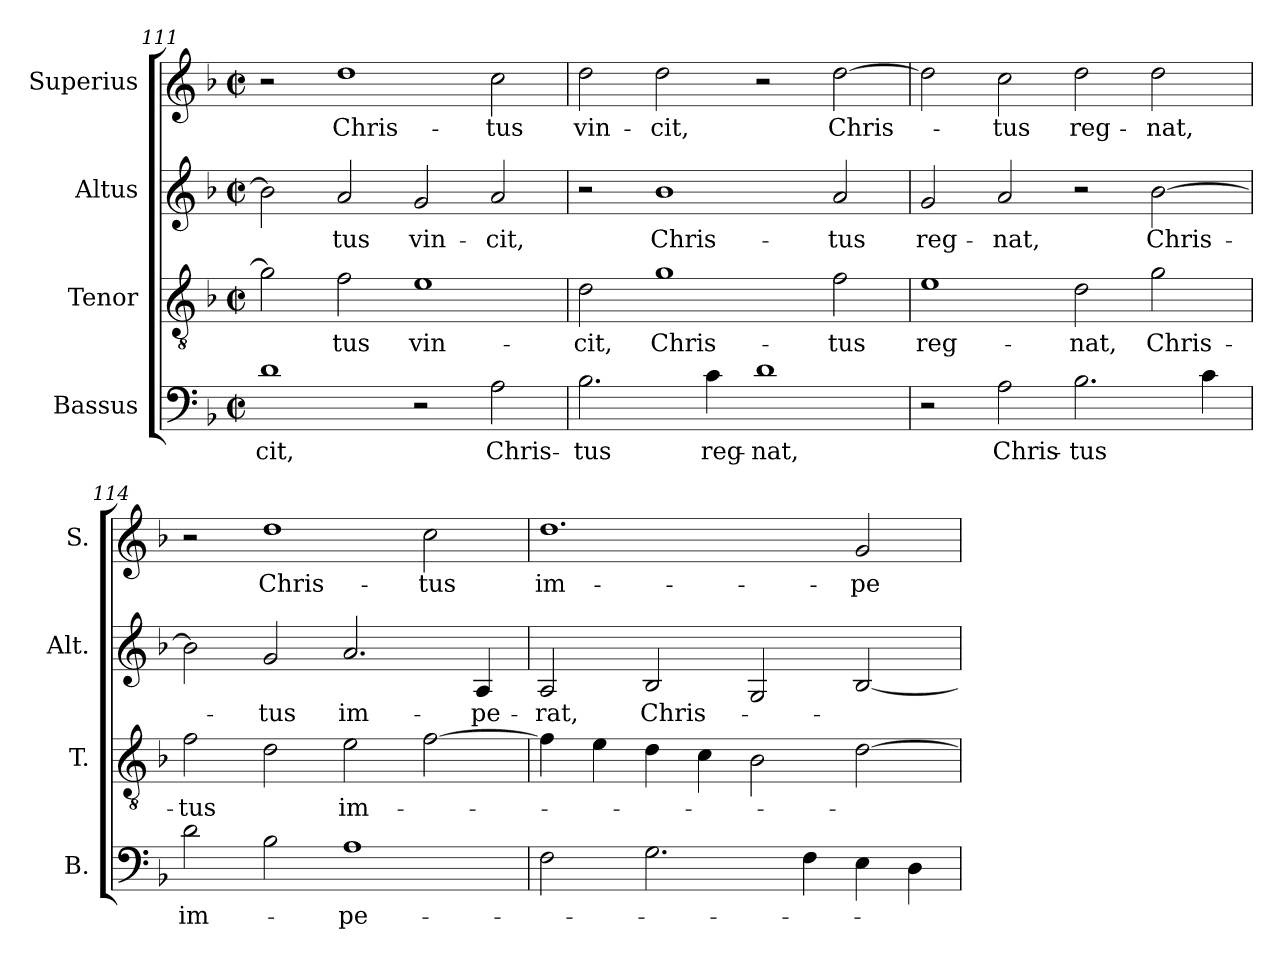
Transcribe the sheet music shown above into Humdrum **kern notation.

**kern	**text	**kern	**text	**kern	**text	**kern	**text
*part4	*part4	*part3	*part3	*part2	*part2	*part1	*part1
*staff4	*staff4	*staff3	*staff3	*staff2	*staff2	*staff1	*staff1
*I"Bassus	*	*I"Tenor	*	*I"Altus	*	*I"Superius	*
*I'B.	*	*I'T.	*	*I'Alt.	*	*I'S.	*
*clefF4	*	*clefGv2	*	*clefG2	*	*clefG2	*
*	*	*ITrd7c12	*	*	*	*	*
*k[b-]	*	*k[b-]	*	*k[b-]	*	*k[b-]	*
*F:	*	*F:	*	*F:	*	*F:	*
*M2/2	*	*M2/2	*	*M2/2	*	*M2/2	*
*met(c|)	*	*met(c|)	*	*met(c|)	*	*met(c|)	*
=111	=111	=111	=111	=111	=111	=111	=111
!	!LO:LY:b:color=#000000	!	!	!	!	!	!
1di	-cit,	2Gi\]	.	2b-i\]	.	2r	.
!	!	!	!LO:LY:b:color=#000000	!	!	!	!
!	!	!	!	!	!LO:LY:b:color=#000000	!	!
!	!	!	!	!	!	!	!LO:LY:b:color=#000000
.	.	2Fi\	-tus	2ai/	-tus	1ddi	Chris-
!	!	!	!LO:LY:b:color=#000000	!	!	!	!
!	!	!	!	!	!LO:LY:b:color=#000000	!	!
2r	.	1Ei	vin-	2gi/	vin-	.	.
!	!LO:LY:b:color=#000000	!	!	!	!	!	!
!	!	!	!	!	!LO:LY:b:color=#000000	!	!
!	!	!	!	!	!	!	!LO:LY:b:color=#000000
2Ai\	Chris-	.	.	2ai/	-cit,	2cci\	-tus
=112	=112	=112	=112	=112	=112	=112	=112
!	!LO:LY:b:color=#000000	!	!	!	!	!	!
!	!	!	!LO:LY:b:color=#000000	!	!	!	!
!	!	!	!	!	!	!	!LO:LY:b:color=#000000
2.B-i\	-tus	2Di\	-cit,	2r	.	2ddi\	vin-
!	!	!	!LO:LY:b:color=#000000	!	!	!	!
!	!	!	!	!	!LO:LY:b:color=#000000	!	!
!	!	!	!	!	!	!	!LO:LY:b:color=#000000
.	.	1Gi	Chris-	1b-i	Chris-	2ddi\	-cit,
!	!LO:LY:b:color=#000000	!	!	!	!	!	!
4ci\	reg-	.	.	.	.	.	.
!	!LO:LY:b:color=#000000	!	!	!	!	!	!
1di	-nat,	.	.	.	.	2r	.
!	!	!	!LO:LY:b:color=#000000	!	!	!	!
!	!	!	!	!	!LO:LY:b:color=#000000	!	!
!	!	!	!	!	!	!	!LO:LY:b:color=#000000
.	.	2Fi\	-tus	2ai/	-tus	[>2ddi\	Chris-
!!LO:LB:g=z
=113	=113	=113	=113	=113	=113	=113	=113
!	!	!	!LO:LY:b:color=#000000	!	!	!	!
!	!	!	!	!	!LO:LY:b:color=#000000	!	!
2r	.	1Ei	reg-	2gi/	reg-	2ddi\]	.
!	!LO:LY:b:color=#000000	!	!	!	!	!	!
!	!	!	!	!	!LO:LY:b:color=#000000	!	!
!	!	!	!	!	!	!	!LO:LY:b:color=#000000
2Ai\	Chris-	.	.	2ai/	-nat,	2cci\	-tus
!	!LO:LY:b:color=#000000	!	!	!	!	!	!
!	!	!	!LO:LY:b:color=#000000	!	!	!	!
!	!	!	!	!	!	!	!LO:LY:b:color=#000000
2.B-i\	-tus	2Di\	-nat,	2r	.	2ddi\	reg-
!	!	!	!LO:LY:b:color=#000000	!	!	!	!
!	!	!	!	!	!LO:LY:b:color=#000000	!	!
!	!	!	!	!	!	!	!LO:LY:b:color=#000000
.	.	2Gi\	Chris-	[>2b-i\	Chris-	2ddi\	-nat,
4ci\	.	.	.	.	.	.	.
=114	=114	=114	=114	=114	=114	=114	=114
!	!LO:LY:b:color=#000000	!	!	!	!	!	!
!	!	!	!LO:LY:b:color=#000000	!	!	!	!
2di\	im-	2Fi\	-tus	2b-i\]	.	2r	.
!	!	!	!	!	!LO:LY:b:color=#000000	!	!
!	!	!	!	!	!	!	!LO:LY:b:color=#000000
2B-i\	.	2Di\	.	2gi/	-tus	1ddi	Chris-
!	!LO:LY:b:color=#000000	!	!	!	!	!	!
!	!	!	!LO:LY:b:color=#000000	!	!	!	!
!	!	!	!	!	!LO:LY:b:color=#000000	!	!
1Ai	-pe-	2Ei\	im-	2.ai/	im-	.	.
!	!	!	!	!	!	!	!LO:LY:b:color=#000000
.	.	[>2Fi\	.	.	.	2cci\	-tus
!	!	!	!	!	!LO:LY:b:color=#000000	!	!
.	.	.	.	4Ai/	-pe-	.	.
=115	=115	=115	=115	=115	=115	=115	=115
!	!	!	!	!	!LO:LY:b:color=#000000	!	!
!	!	!	!	!	!	!	!LO:LY:b:color=#000000
2Fi\	.	4Fi\]	.	2Ai/	-rat,	1.ddi	im-
.	.	4Ei\	.	.	.	.	.
!	!	!	!	!	!LO:LY:b:color=#000000	!	!
2.Gi\	.	4Di\	.	2B-i/	Chris-	.	.
.	.	4Ci\	.	.	.	.	.
.	.	2BB-i\	.	2Gi/	.	.	.
4Fi\	.	.	.	.	.	.	.
!	!	!	!	!	!	!	!LO:LY:b:color=#000000
4Ei\	.	[>2Di\	.	[<2B-i/	.	2gi/	-pe-
4Di\	.	.	.	.	.	.	.
=	=	=	=	=	=	=	=
*-	*-	*-	*-	*-	*-	*-	*-
